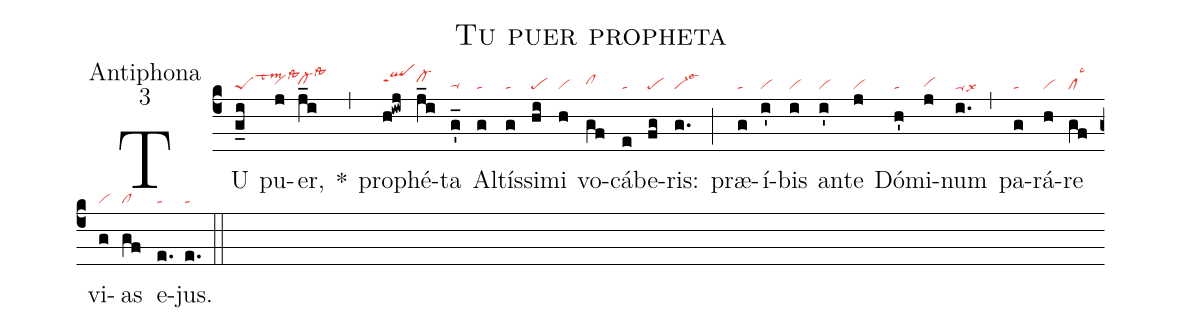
name:Tu puer propheta;
office-part:Antiphona;
mode:3;
nabc-lines:1;
%%
(c4)
TU(g_i|peSlstm3) pu(j|vihhlssta3)er,(j_i|cl-hhlssta3) *(,)
pro(h!iwj|qlhippt1)phé(j_i|cl-hi)ta(g'_|ta-hg)
Al(g|ta)tís(g|ta)si(hi|pe)mi(h|vi) vo(gf|clhh)cá(e|ta)be(fg|pe)ris:(g.|vi-lse3) (;)
præ(g|ta)í(i'|vi)bis(i|vi) an(i'|vi)te(j|vi) Dó(h'|ta)mi(j|vihg)num(i.|ta-lsx6) (,)
pa(g|ta)rá(h|vi)re(gf|cllsc3) vi(g|vi)as(gf|cl) e(e.|ta)jus.(e.|ta) (::)
